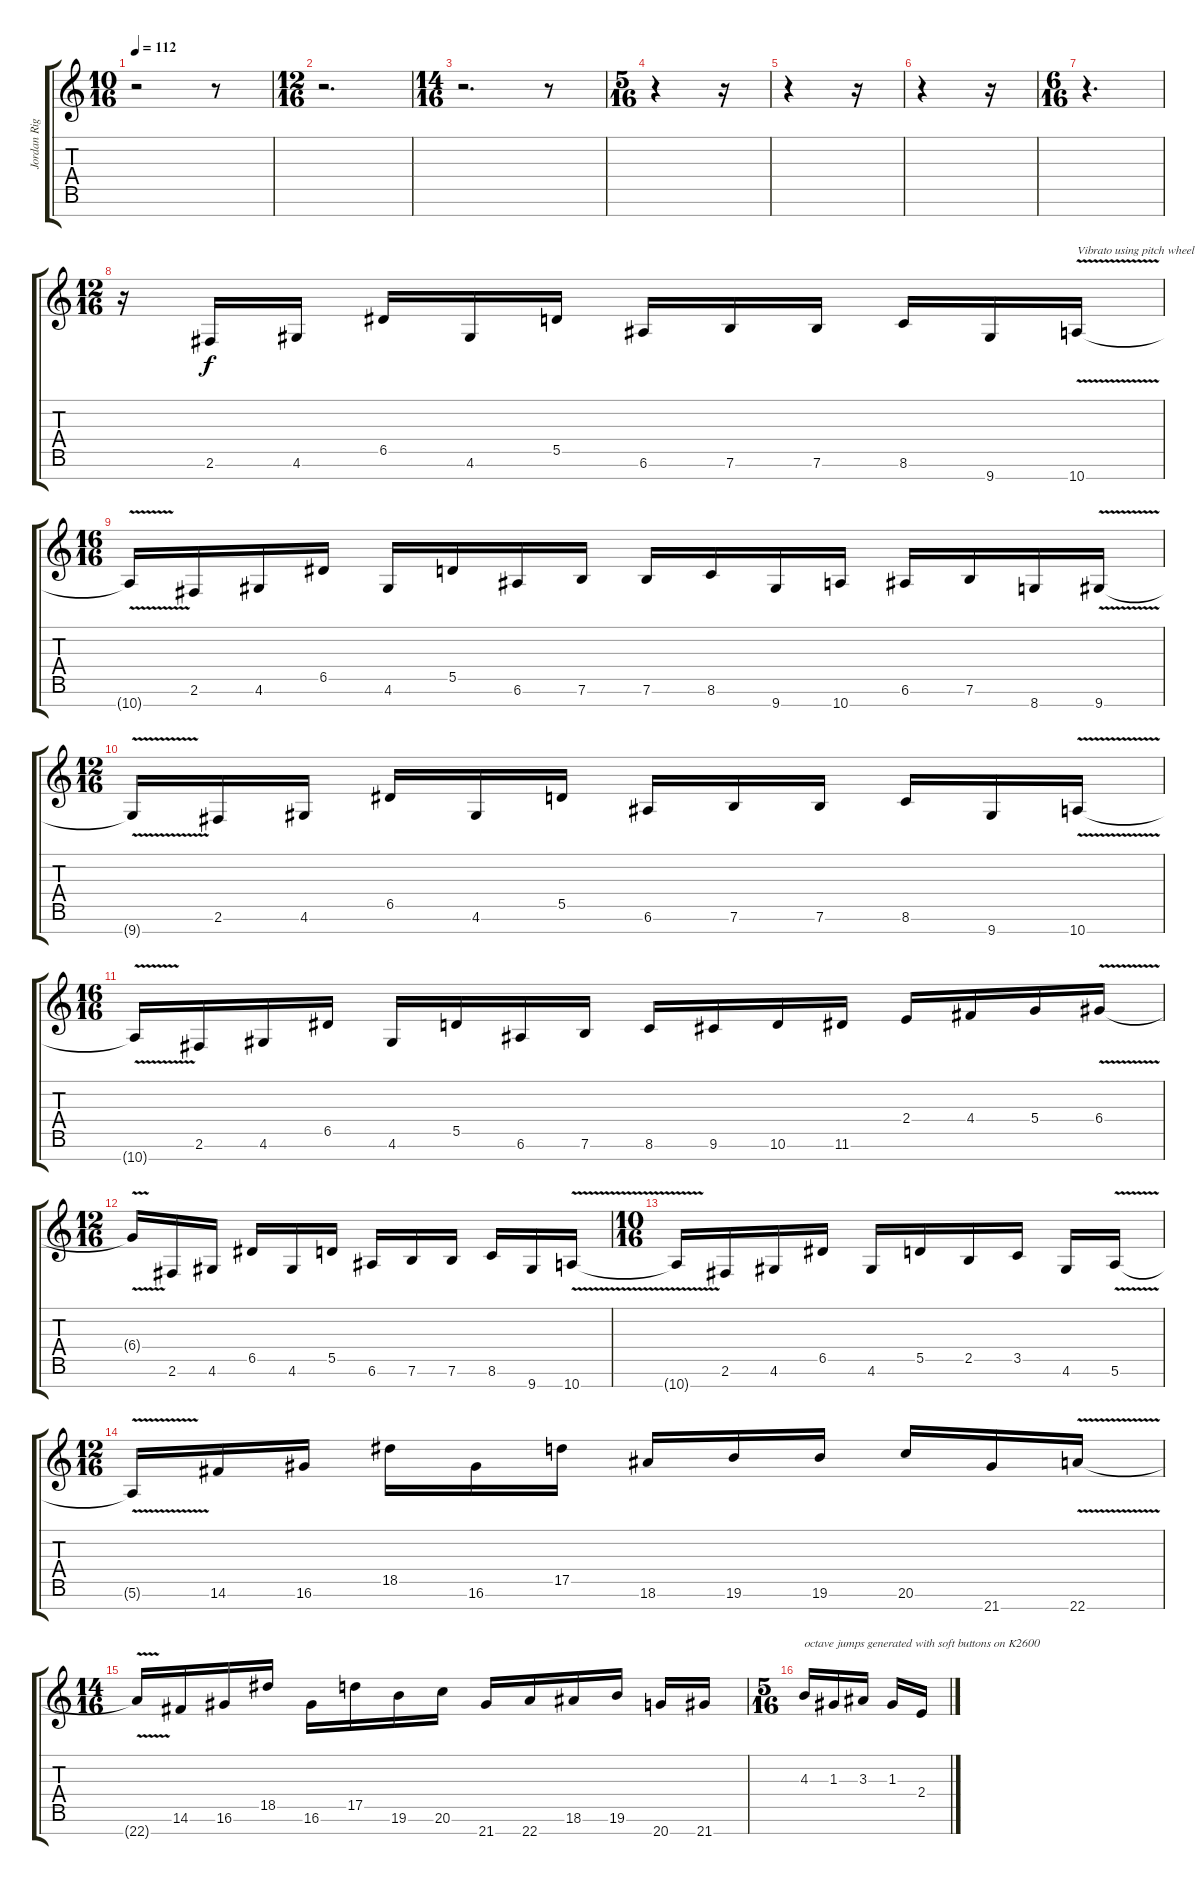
\track ("Jordan Right Hand Overdubs and Effects" "Jordan Rig") {instrument violin}
\staff {score tabs}
\tuning (E5 B4 G4 D4 A3 E3 B2) {hide}
\ts (10 16)
\tempo 112
\clef g2
\ks c
r.2{dy f} r.8 |
\ts (12 16)
r.2{d} |
\ts (14 16)
r.2{d} r.8 |
\ts (5 16)
r.4 r.16 |
r.4 r.16 |
r.4 r.16 |
\ts (6 16)
r.4{d} |
\ts (12 16)
r.16 2.6.16 4.6.16 6.5.16 4.6.16 5.5.16 6.6.16 7.6.16 7.6.16 8.6.16 9.7.16 10.7{v}.16{txt "Vibrato using pitch wheel"} |
\ts (16 16)
10.7{t}.16 2.6.16 4.6.16 6.5.16 4.6.16 5.5.16 6.6.16 7.6.16 7.6.16 8.6.16 9.7.16 10.7.16 6.6.16 7.6.16 8.7.16 9.7{v}.16 |
\ts (12 16)
9.7{t}.16 2.6.16 4.6.16 6.5.16 4.6.16 5.5.16 6.6.16 7.6.16 7.6.16 8.6.16 9.7.16 10.7{v}.16 |
\ts (16 16)
10.7{t}.16 2.6.16 4.6.16 6.5.16 4.6.16 5.5.16 6.6.16 7.6.16 8.6.16 9.6.16 10.6.16 11.6.16 2.4.16 4.4.16 5.4.16 6.4{v}.16 |
\ts (12 16)
6.4{t}.16 2.6.16 4.6.16 6.5.16 4.6.16 5.5.16 6.6.16 7.6.16 7.6.16 8.6.16 9.7.16 10.7{v}.16 |
\ts (10 16)
10.7{t}.16 2.6.16 4.6.16 6.5.16 4.6.16 5.5.16 2.5.16 3.5.16 4.6.16 5.6{v}.16 |
\ts (12 16)
5.6{t}.16 14.6.16 16.6.16 18.5.16 16.6.16 17.5.16 18.6.16 19.6.16 19.6.16 20.6.16 21.7.16 22.7{v}.16 |
\ts (14 16)
22.7{t}.16 14.6.16 16.6.16 18.5.16 16.6.16 17.5.16 19.6.16 20.6.16 21.7.16 22.7.16 18.6.16 19.6.16 20.7.16 21.7.16 |
\ts (5 16)
4.3.16{txt "octave jumps generated with soft buttons on K2600"} 1.3.16 3.3.16 1.3.16 2.4.16
